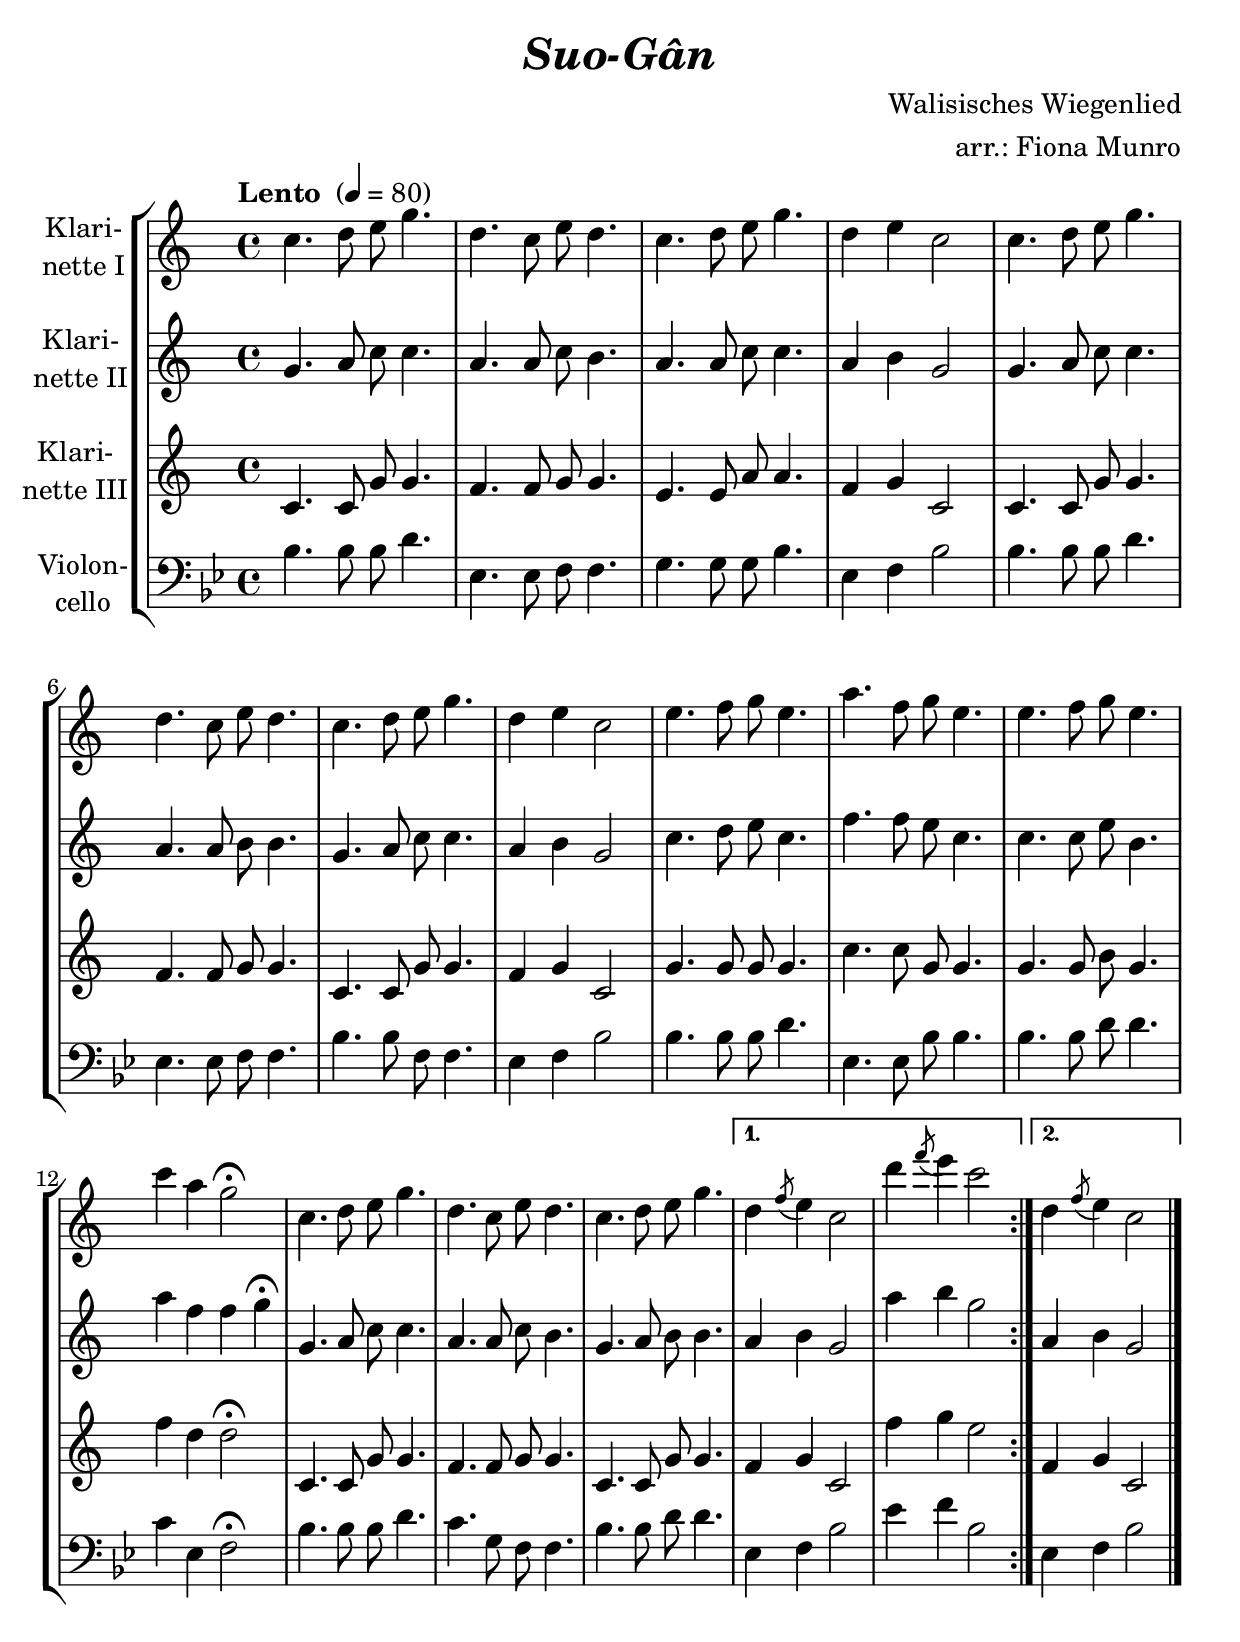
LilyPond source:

\version "2.18.2"
\include "deutsch.ly"
  
#(set-global-staff-size 24)

\header {
  title     = \markup \bold \italic "Suo-Gân"
  composer  = "Walisisches Wiegenlied"
  arranger  = "arr.: Fiona Munro"
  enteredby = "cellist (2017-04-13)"
%  piece     = ""
}

voiceconsts = {
  \key d \major
  \time 4/4
  \clef "treble"
% \numericTimeSignature
  \compressFullBarRests
  % Set default beaming for all staves
%  \set Timing.beamExceptions = #'()
%  \set Timing.baseMoment     = #(ly:make-moment 1 4)
%  \set Timing.beatStructure  = #'(1 1 1)
  \tempo "Lento " 4=80
}

mifl = "flute"
mikl = "clarinet"
mist = "string ensemble 1"
%minstr = "accordion"
miba = "bassoon"
%miba = "electric bass (pick)"
%miba = "electric bass (finger)"
%milo = "drawbar organ"
milo = "harpsichord"

sest = \markup \italic "sempre staccato"

va = \relative c' {
  \voiceconsts

  \repeat volta 2 {
    d4. e8 fis a4.
    e d8 fis e4.
    d e8 fis a4.
    e4 fis d2
    
    d4. e8 fis a4.
    e d8 fis e4.
    d e8 fis a4.
    e4 fis d2

    fis4. g8 a fis4.
    h g8 a fis4.
    fis g8 a fis4.
    d'4 h a2\fermata

    d,4. e8 fis a4.
    e d8 fis e4.
    d e8 fis a4.
  }
  \alternative {
    { e4 \acciaccatura g8 fis4 d2 | e'4 \acciaccatura g8 fis4 d2 }
    { e,4 \acciaccatura g8 fis4 d2 }
  } \bar "|."
}

vb = \relative c' {
  \voiceconsts

  \repeat volta 2 {
    a4. h8 d d4.
    h h8 d cis4.
    h h8 d d4.
    h4 cis a2

    a4. h8 d d4.
    h h8 cis cis4.
    a h8 d d4.
    h4 cis a2

    d4. e8 fis d4.
    g g8 fis d4.
    d d8 fis cis4.
    h'4 g g a\fermata

    a,4. h8 d d4.
    h h8 d cis4.
    a h8 cis cis4.
  }
  \alternative {
    { h4 cis a2 | h'4 cis a2 }
    { h,4 cis a2 }
  } \bar "|."
}

vc = \relative c' {
  \voiceconsts

  \repeat volta 2 {
    d4. d8 a' a4.
    g g8 a a4.
    fis fis8 h h4.
    g4 a d,2

    d4. d8 a' a4.
    g g8 a a4.
    d, d8 a' a4.
    g4 a d,2

    a'4. a8 a a4.
    d d8 a a4.
    a a8 cis a4.
    g'4 e e2\fermata

    d,4. d8 a' a4.
    g g8 a a4.
    d, d8 a' a4.
  }
  \alternative {
    { g4 a d,2 | g'4 a fis2 }
    { g,4 a d,2 }
  }
}

vd = \relative c {
  \voiceconsts
  \clef "bass"
  
  \repeat volta 2 {
    d4. d8 d fis4.
    g, g8 a a4.
    h h8 h d4.
    g,4 a d2

    d4. d8 d fis4.
    g, g8 a a4.
    d d8 a a4.
    g4 a d2

    d4. d8 d fis4.
    g, g8 d' d4.
    d d8 fis fis4.
    e4 g, a2\fermata

    d4. d8 d fis4.
    e h8 a a4.
    d d8 fis fis4.
  }
  \alternative {
    { g,4 a d2 | g4 a d,2 }
    { g,4 a d2 }
  } \bar "|."
}


music = \new StaffGroup <<
      \new Staff {
	\set Staff.midiInstrument = \mikl
	\set Staff.instrumentName = \markup \center-column { "Klari-" "nette I" }
	\transpose d c' { \va }
      }

      \new Staff {
	\set Staff.midiInstrument = \mikl
	\set Staff.instrumentName = \markup \center-column { "Klari-" "nette II" }
	\transpose d c' { \vb }
      }

      \new Staff {
	\set Staff.midiInstrument = \mikl
	\set Staff.instrumentName = \markup \center-column { "Klari-" "nette III" }
	\transpose d c { \vc }
      }

      \new Staff {
	\set Staff.midiInstrument = \miba
	\set Staff.instrumentName = \markup \center-column { "Violon-" "cello" }
	\transpose d b { \vd }
      }
>>

\book {
  \score {
    \music
    \layout {}
  }

  \score {
    \unfoldRepeats \music

    \midi {
      \context {
        \Score
      }
    }
  }
}
